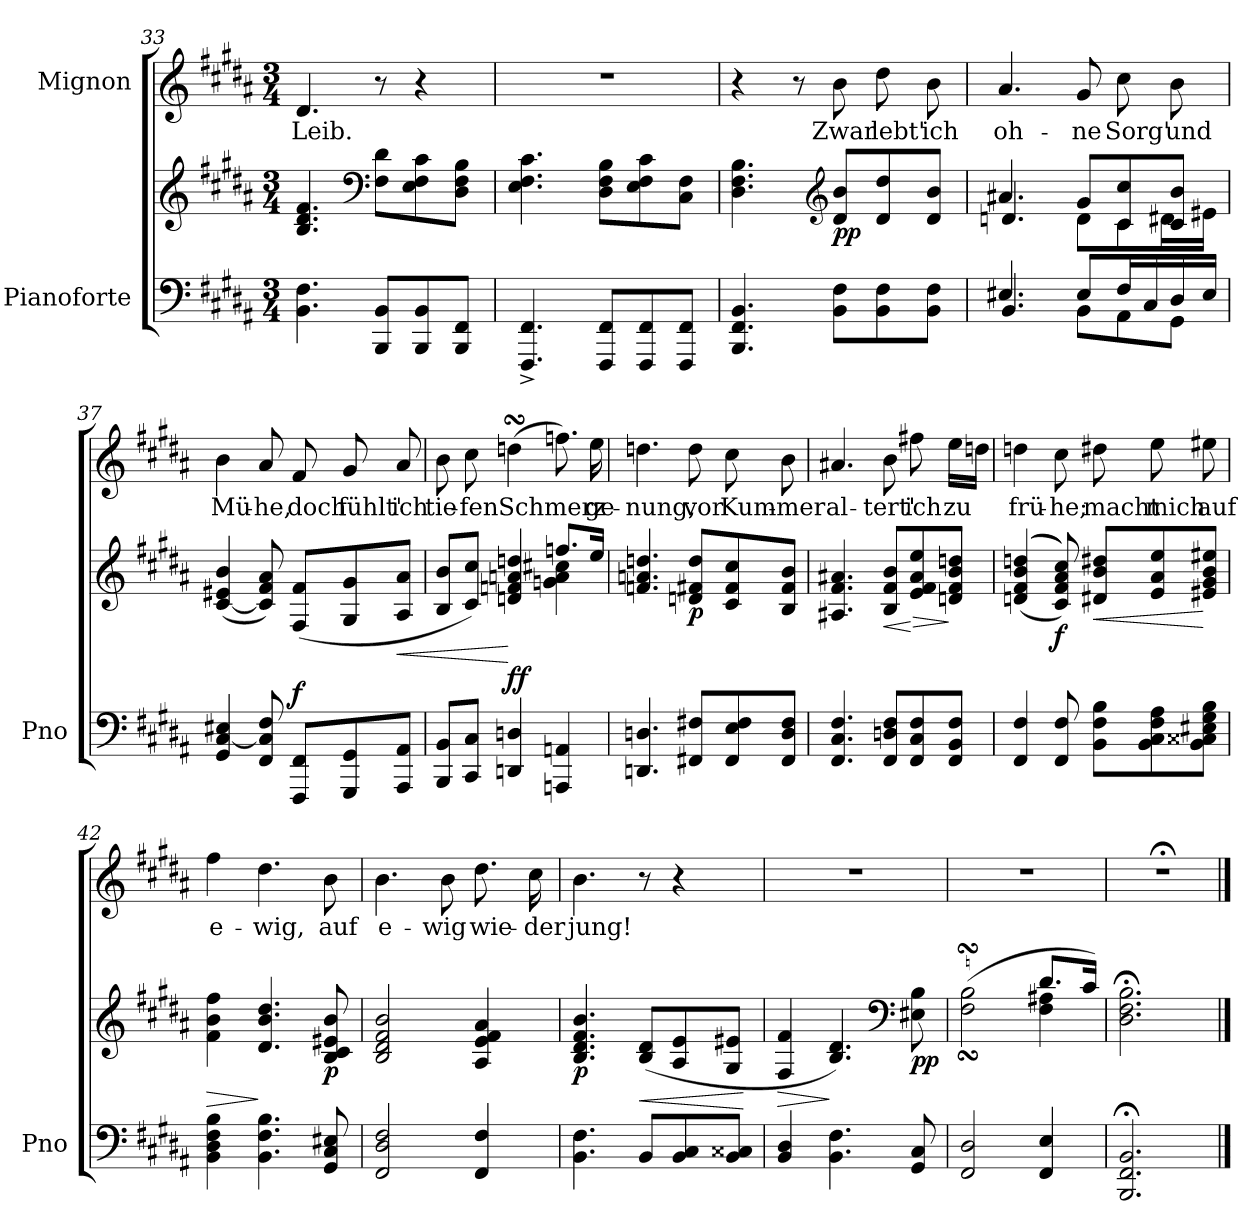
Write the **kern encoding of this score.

**kern	**kern	**dynam	**kern	**text
*part2	*part2	*part2	*part1	*part1
*staff3	*staff2	*staff2/3	*staff1	*staff1
*I"Pianoforte	*	*	*I"Mignon	*
*I'Pno	*	*	*	*
*clefF4	*clefG2	*	*clefG2	*
*k[f#c#g#d#a#]	*k[f#c#g#d#a#]	*	*k[f#c#g#d#a#]	*
*M3/4	*M3/4	*	*M3/4	*
=33	=33	=33	=33	=33
!	!	!	!	!LO:LY:b
4.BB\ 4.F#\	4.B/ 4.d#/ 4.f#/	.	4.d#/	Leib.
*	*clefF4	*	*	*
8BBB/ 8BB/L	8F#\ 8d#\L	.	8r	.
8BBB/ 8BB/	8E\ 8F#\ 8c#\	.	4r	.
8BBB/ 8FF#/J	8D#\ 8F#\ 8B\J	.	.	.
=34	=34	=34	=34	=34
4.FFF#/^> 4.FF#/^>	4.E\ 4.F#\ 4.c#\	.	2.r	.
8FFF#/ 8FF#/L	8D#\ 8F#\ 8B\L	.	.	.
8FFF#/ 8FF#/	8E\ 8F#\ 8c#\	.	.	.
8FFF#/ 8FF#/J	8C#\ 8F#\J	.	.	.
=35	=35	=35	=35	=35
4.BBB/ 4.FF#/ 4.BB/	4.D#\ 4.F#\ 4.B\	.	4r	.
.	.	.	8r	.
*	*clefG2	*	*	*
!	!	!LO:DY:b	!	!LO:LY:b
8BB\ 8F#\L	8d#/ 8b/L	pp	8b\	Zwar
!	!	!	!	!LO:LY:b
8BB\ 8F#\	8d#/ 8dd#/	.	8dd#\	lebt'
!	!	!	!	!LO:LY:b
8BB\ 8F#\J	8d#/ 8b/J	.	8b\	ich
=36	=36	=36	=36	=36
*^	*^	*	*	*
!	!	!	!	!	!	!LO:LY:b
4.E#X/	4.BB/	4.a#X/	4.dn/	.	4.a#/	oh-
!	!	!	!	!	!	!LO:LY:b
8E#/L	8BB\L	8g#/L	8d\L	.	8g#/	-ne
!	!	!	!	!	!	!LO:LY:b
16F#/L	8AA#\	8c#/ 8cc#/	8c#\	.	8cc#\	Sorg'
16C#/	.	.	.	.	.	.
!	!	!	!	!	!	!LO:LY:b
16D#/	8GG#\J	8c#/ 8b/J	16d#X\L	.	8b\	und
16E#/JJ	.	.	16e#X\JJ	.	.	.
*v	*v	*	*	*	*	*
!!LO:LB:g=z
=37	=37	=37	=37	=37	=37
!	!	!	!	!	!LO:LY:b
*	*v	*v	*	*	*
4GG#/ [<4C#/ 4E#X/	(>[4c#/ 4e#X/ 4b/	.	4b\	Mü-
!	!	!	!	!LO:LY:b
8FF#/ 8C#/] 8F#/	8c#/] 8f#/ 8a#/)	.	8a#/	-he,
!	!	!LO:DY:a=2	!	!LO:LY:b
8FFF#/ 8FF#/L	(8F#/ 8f#/L	f	8f#/	doch
!	!	!	!	!LO:LY:b
8GGG#/ 8GG#/	8G#/ 8g#/	.	8g#/	fühlt'
!	!	!LO:HP:b	!	!LO:LY:b
8AAA#/ 8AA#/J	8A#/ 8a#/J	<	8a#/	ich
=38	=38	=38	=38	=38
*	*^	*	*	*
!	!	!	!	!	!LO:LY:b
8BBB/ 8BB/L	8B/ 8b/L	2ryy	.	8b\	tie-
!	!	!	!	!	!LO:LY:b
8CC#/ 8C#/J	8c#/ 8cc#/J)	.	.	8cc#\	-fen
!	!	!	!LO:DY:n=1:a=2	!	!LO:LY:b
4DDn/ 4Dn/	4dn/ 4fn/ 4an/ 4ddn/	.	[ ff	(4ddnsSSs\	Schmerz
4AAAn/ 4AAn/	8.ffn/L	4gn\ 4a\ 4cc#X\	.	8.ffn\)	.
!	!	!	!	!	!LO:LY:b
.	16ee/Jk	.	.	16ee\	ge-
*	*v	*v	*	*	*
=39	=39	=39	=39	=39
!	!	!	!	!LO:LY:b
4.DDn/ 4.Dn/	4.fn/ 4.an/ 4.ddn/	.	4.ddn\	-nung,
!	!	!LO:DY:b	!	!LO:LY:b
8FF#X/ 8F#X/L	8dn/ 8f#X/ 8dd/L	p	8dd\	vor
!	!	!	!	!LO:LY:b
8FF#/ 8E/ 8F#/	8c#/ 8f#/ 8cc#/	.	8cc#\	Kum-
!	!	!	!	!LO:LY:b
8FF#/ 8D/ 8F#/J	8B/ 8f#/ 8b/J	.	8b\	-mer
=40	=40	=40	=40	=40
!	!	!	!	!LO:LY:b
4.FF#/ 4.C#/ 4.F#/	4.A#X/ 4.f#/ 4.a#X/	.	4.a#X/	al-
!	!	!LO:HP:b	!	!LO:LY:b
8FF#/ 8Dn/ 8F#/L	8B/ 8f#/ 8b/L	<	8b\	-tert'
!	!	!LO:HP:n=1:b	!	!LO:LY:b
8FF#/ 8C#/ 8F#/	8e/ 8f#/ 8a#/ 8ee/	[ >	8ff#X\	ich
!	!	!	!	!LO:LY:b
8FF#/ 8BB/ 8F#/J	8dn/ 8f#/ 8b/ 8ddn/J	]	16ee\LL	zu
.	.	.	16ddn\JJ	.
!!LO:LB:g=z
=41	=41	=41	=41	=41
!	!	!	!	!LO:LY:b
4FF#/ 4F#/	(>(>(<4dn/ 4f#/ 4b/ 4ddn/	.	4ddn\	frü-
!	!	!LO:DY:b	!	!LO:LY:b
8FF#/ 8F#/	8c#/ 8f#/ 8a#/ 8cc#/)))	f	8cc#\	-he;
!	!	!LO:HP:b	!	!LO:LY:b
8BB\ 8F#\ 8B\L	8d#X/ 8b/ 8dd#X/L	<	8dd#X\	macht
!	!	!	!	!LO:LY:b
8BB\ 8C#\ 8F#\ 8A#\	8e/ 8a#/ 8ee/	.	8ee\	mich
!	!	!	!	!LO:LY:b
8BB\ 8C##X\ 8E#X\ 8G#\ 8B\J	8e#X/ 8g#/ 8b/ 8ee#X/J	[	8ee#X\	auf
=42	=42	=42	=42	=42
!	!	!LO:HP:b	!	!LO:LY:b
4BB\ 4D#\ 4F#\ 4B\	4f#\ 4b\ 4ff#\	>	4ff#\	e-
!	!	!	!	!LO:LY:b
4.BB\ 4.F#\ 4.B\	4.d#/ 4.b/ 4.dd#/	]	4.dd#\	-wig,
!	!	!LO:DY:b	!	!LO:LY:b
8GG#/ 8C#/ 8E#X/	8B/ 8c#/ 8e#X/ 8b/	p	8b\	auf
=43	=43	=43	=43	=43
!	!	!	!	!LO:LY:b
2FF#/ 2D#/ 2F#/	2B/ 2d#/ 2f#/ 2b/	.	4.b\	e-
!	!	!	!	!LO:LY:b
.	.	.	8b\	-wig
!	!	!	!	!LO:LY:b
4FF#/ 4F#/	4A#/ 4e/ 4f#/ 4a#/	.	8.dd#\	wie-
!	!	!	!	!LO:LY:b
.	.	.	16cc#\	-der
=44	=44	=44	=44	=44
!	!	!LO:DY:b	!	!LO:LY:b
4.BB\ 4.F#\	4.B/ 4.d#/ 4.f#/ 4.b/	p	4.b\	jung!
!	!	!LO:HP:b	!	!
8BB/L	(>8B/ 8d#/L	<	8r	.
8BB/ 8C#/	8A#/ 8e/	.	4r	.
8BB/ 8C##X/J	8G#/ 8e#X/J	.	.	.
.	.	[	.	.
=45	=45	=45	=45	=45
!	!	!LO:HP:b	!	!
4BB/ 4D#/	4F#/ 4f#/	>	2.r	.
4.BB\ 4.F#\	4.B/ 4.d#/)	]	.	.
*	*clefF4	*	*	*
!	!	!LO:DY:b	!	!
8GG#/ 8C#/	8E#X\ 8B\	pp	.	.
=46	=46	=46	=46	=46
*	*^	*	*	*
2FF#/ 2D#/	(2F#\sSSS 2B\sSSS	2ryy	.	2.r	.
4FF#/ 4E/	4F#\ 4A#\	8.d#/L	.	.	.
.	.	16c#/Jk)	.	.	.
*	*v	*v	*	*	*
=47	=47	=47	=47	=47
2.BBB/;< 2.FF#/;< 2.BB/;<	2.D#\;< 2.F#\;< 2.B\;<	.	2.r;<	.
==	==	==	==	==
*-	*-	*-	*-	*-
